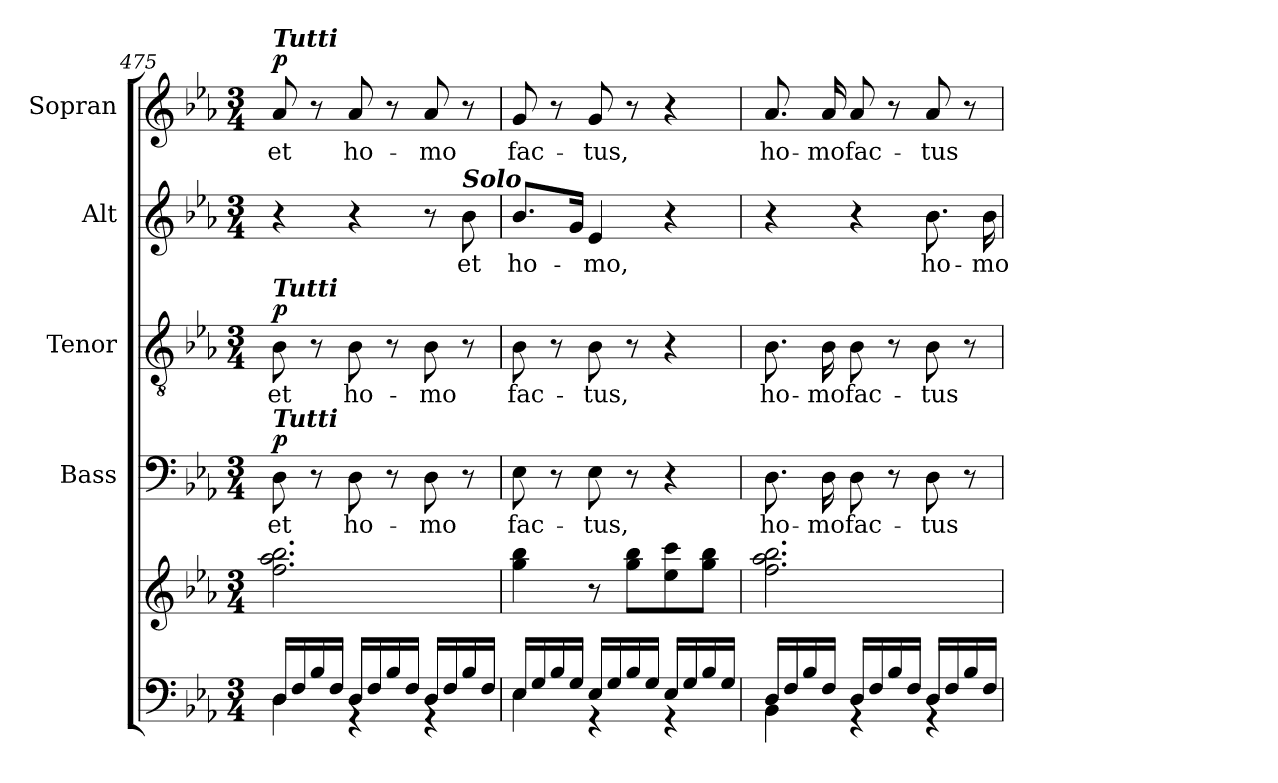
**kern	**kern	**kern	**text	**dynam	**kern	**text	**dynam	**kern	**text	**kern	**text	**dynam
*part5	*part5	*part4	*part4	*part4	*part3	*part3	*part3	*part2	*part2	*part1	*part1	*part1
*staff6	*staff5	*staff4	*staff4	*staff4	*staff3	*staff3	*staff3	*staff2	*staff2	*staff1	*staff1	*staff1
*	*	*I"Bass	*	*	*I"Tenor	*	*	*I"Alt	*	*I"Sopran	*	*
*	*	*I'B.	*	*	*I'T.	*	*	*I'A.	*	*I'S.	*	*
!!LO:PB:g=z
*clefF4	*clefG2	*clefF4	*	*	*clefGv2	*	*	*clefG2	*	*clefG2	*	*
*k[b-e-a-]	*k[b-e-a-]	*k[b-e-a-]	*	*	*k[b-e-a-]	*	*	*k[b-e-a-]	*	*k[b-e-a-]	*	*
*E-:	*E-:	*E-:	*	*	*E-:	*	*	*E-:	*	*E-:	*	*
*M3/4	*M3/4	*M3/4	*	*	*M3/4	*	*	*M3/4	*	*M3/4	*	*
=475	=475	=475	=475	=475	=475	=475	=475	=475	=475	=475	=475	=475
*^	*	*	*	*	*	*	*	*	*	*	*	*
!	!	!	!	!	!	!	!	!	!	!	!LO:TX:a:Bi:t=Tutti	!	!
!	!	!	!	!	!	!LO:TX:a:Bi:t=Tutti	!	!	!	!	!	!	!
!	!	!	!LO:TX:a:Bi:t=Tutti	!	!	!	!	!	!	!	!	!	!
!	!	!	!	!LO:LY:b	!LO:DY:a	!	!LO:LY:b	!LO:DY:a	!	!	!	!LO:LY:b	!LO:DY:a
16D/LL	4D\	2.ff\ 2.aa-\ 2.bb-\	8D\	et	p	8B-\	et	p	4r	.	8a-/	et	p
16F/	.	.	.	.	.	.	.	.	.	.	.	.	.
16B-/	.	.	8r	.	.	8r	.	.	.	.	8r	.	.
16F/JJ	.	.	.	.	.	.	.	.	.	.	.	.	.
!	!	!	!	!LO:LY:b	!	!	!LO:LY:b	!	!	!	!	!LO:LY:b	!
16D/LL	4rFF	.	8D\	ho-	.	8B-\	ho-	.	4r	.	8a-/	ho-	.
16F/	.	.	.	.	.	.	.	.	.	.	.	.	.
16B-/	.	.	8r	.	.	8r	.	.	.	.	8r	.	.
16F/JJ	.	.	.	.	.	.	.	.	.	.	.	.	.
!	!	!	!	!LO:LY:b	!	!	!LO:LY:b	!	!	!	!	!LO:LY:b	!
16D/LL	4rFF	.	8D\	-mo	.	8B-\	-mo	.	8r	.	8a-/	-mo	.
16F/	.	.	.	.	.	.	.	.	.	.	.	.	.
!	!	!	!	!	!	!	!	!	!LO:TX:a:Bi:t=Solo	!	!	!	!
!	!	!	!	!	!	!	!	!	!	!LO:LY:b	!	!	!
16B-/	.	.	8r	.	.	8r	.	.	8b-\	et	8r	.	.
16F/JJ	.	.	.	.	.	.	.	.	.	.	.	.	.
=476	=476	=476	=476	=476	=476	=476	=476	=476	=476	=476	=476	=476	=476
!	!	!	!	!LO:LY:b	!	!	!LO:LY:b	!	!	!LO:LY:b	!	!LO:LY:b	!
16E-/LL	4E-\	4gg\ 4bb-\	8E-\	fac-	.	8B-\	fac-	.	8.b-/L	ho-	8g/	fac-	.
16G/	.	.	.	.	.	.	.	.	.	.	.	.	.
16B-/	.	.	8r	.	.	8r	.	.	.	.	8r	.	.
16G/JJ	.	.	.	.	.	.	.	.	16g/Jk	.	.	.	.
!	!	!	!	!LO:LY:b	!	!	!LO:LY:b	!	!	!LO:LY:b	!	!LO:LY:b	!
16E-/LL	4rGG	8r	8E-\	-tus,	.	8B-\	-tus,	.	4e-/	-mo,	8g/	-tus,	.
16G/	.	.	.	.	.	.	.	.	.	.	.	.	.
16B-/	.	8gg\ 8bb-\L	8r	.	.	8r	.	.	.	.	8r	.	.
16G/JJ	.	.	.	.	.	.	.	.	.	.	.	.	.
16E-/LL	4rGG	8ee-\ 8ccc\	4r	.	.	4r	.	.	4r	.	4r	.	.
16G/	.	.	.	.	.	.	.	.	.	.	.	.	.
16B-/	.	8gg\ 8bb-\J	.	.	.	.	.	.	.	.	.	.	.
16G/JJ	.	.	.	.	.	.	.	.	.	.	.	.	.
=477	=477	=477	=477	=477	=477	=477	=477	=477	=477	=477	=477	=477	=477
!	!	!	!	!LO:LY:b	!	!	!LO:LY:b	!	!	!	!	!LO:LY:b	!
16D/LL	4BB-\	2.ff\ 2.aa-\ 2.bb-\	8.D\	ho-	.	8.B-\	ho-	.	4r	.	8.a-/	ho-	.
16F/	.	.	.	.	.	.	.	.	.	.	.	.	.
16B-/	.	.	.	.	.	.	.	.	.	.	.	.	.
!	!	!	!	!LO:LY:b	!	!	!LO:LY:b	!	!	!	!	!LO:LY:b	!
16F/JJ	.	.	16D\	-mo	.	16B-\	-mo	.	.	.	16a-/	-mo	.
!	!	!	!	!LO:LY:b	!	!	!LO:LY:b	!	!	!	!	!LO:LY:b	!
16D/LL	4rFF	.	8D\	fac-	.	8B-\	fac-	.	4r	.	8a-/	fac-	.
16F/	.	.	.	.	.	.	.	.	.	.	.	.	.
16B-/	.	.	8r	.	.	8r	.	.	.	.	8r	.	.
16F/JJ	.	.	.	.	.	.	.	.	.	.	.	.	.
!	!	!	!	!LO:LY:b	!	!	!LO:LY:b	!	!	!LO:LY:b	!	!LO:LY:b	!
16D/LL	4rFF	.	8D\	-tus	.	8B-\	-tus	.	8.b-\	ho-	8a-/	-tus	.
16F/	.	.	.	.	.	.	.	.	.	.	.	.	.
16B-/	.	.	8r	.	.	8r	.	.	.	.	8r	.	.
!	!	!	!	!	!	!	!	!	!	!LO:LY:b	!	!	!
16F/JJ	.	.	.	.	.	.	.	.	16b-\	-mo	.	.	.
*v	*v	*	*	*	*	*	*	*	*	*	*	*	*
=	=	=	=	=	=	=	=	=	=	=	=	=
*-	*-	*-	*-	*-	*-	*-	*-	*-	*-	*-	*-	*-
